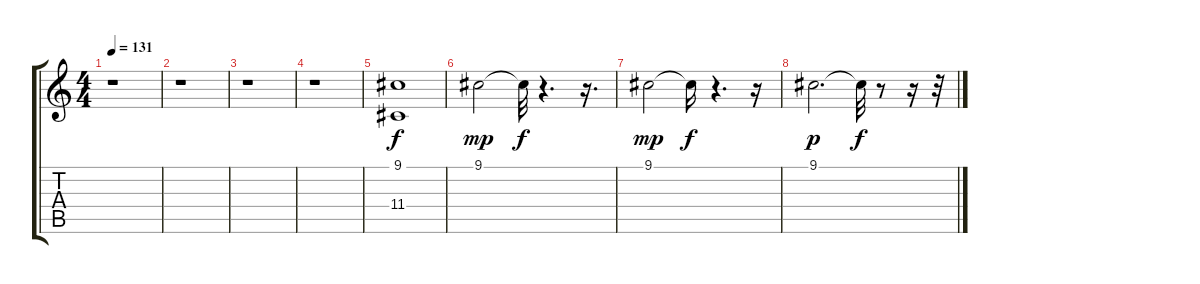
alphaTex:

\track "" {instrument tubularbells}
\staff {score tabs}
\tuning (E4 B3 G3 D3 A2 E2) {hide}
\ts (4 4)
\tempo 131
\clef g2
\ks c
r.1{dy f} |
r.1 |
r.1 |
r.1 |
(9.1 11.4).1 |
9.1.2{dy mp} 9.1{t}.32{dy f} r.4{d} r.16{d} |
9.1.2{dy mp} 9.1{t}.16{dy f} r.4{d} r.16 |
9.1.2{d dy p} 9.1{t}.32{dy f} r.8 r.16 r.32
